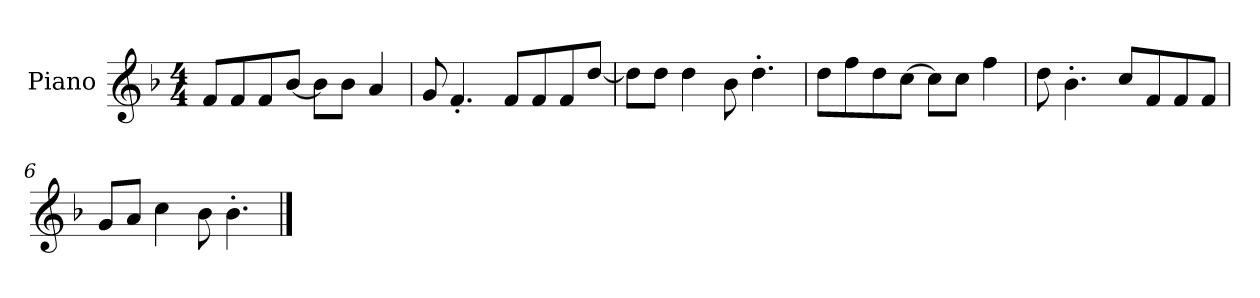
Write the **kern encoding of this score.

**kern
*part1
*staff1
*I"Piano
*I'P-no
*clefG2
*k[b-]
*M4/4
*MM90
=1
8f/L
8f/
8f/
[8b-/J
8b-\L]
8b-\J
4a/
=2
8g/
4.f'/
8f/L
8f/
8f/
[8dd/J
=3
8dd\L]
8dd\J
4dd\
8b-\
4.dd'\
=4
8dd\L
8ff\
8dd\
[8cc\J
8cc\L]
8cc\J
4ff\
=5
8dd\
4.b-'\
8cc/L
8f/
8f/
8f/J
!!LO:LB:g=z
=6
8g/L
8a/J
4cc\
8b-\
4.b-'\
==
*-
